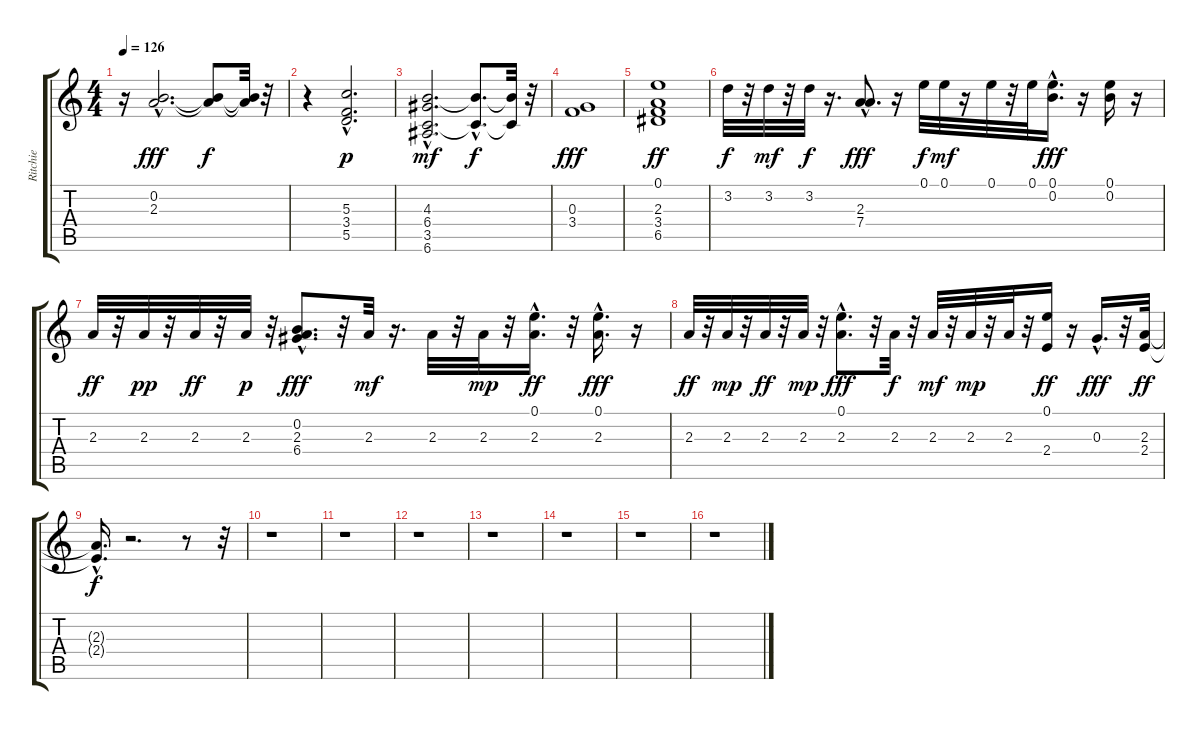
\track ("Ritchie" "Ritchie") {instrument overdrivenguitar}
\staff {score tabs}
\tuning (E4 B3 G3 D3 A2 E2) {hide}
\ts (4 4)
\tempo 126
\clef g2
\ks c
r.16{dy ff} (0.2{hac} 2.3{hac}).2{d dy fff} (0.2{t} 2.3{t}).8{dy f} (0.2{t} 2.3{t}).32 r.32 |
r.4 (5.3 3.4{hac} 5.5).2{d dy p} |
(4.3{hac} 6.4 3.5{hac} 6.6).2{d dy mf} (4.3{hac t} 3.5{hac t}).8{d dy f} (4.3{t} 3.5{t}).32 r.32 |
(0.3 3.4).1{dy fff} |
(0.1 2.3 3.4 6.5).1{dy ff} |
3.2.32{dy f} r.32 3.2.32{dy mf} r.32 3.2.32{dy f} r.16{d} (2.3{hac} 7.4{hac}).8{d dy fff} r.16 0.1.32{dy f} 0.1.32{dy mf} r.16 0.1.32 r.32 0.1.32 (0.1{hac} 0.2{hac}).16{d dy fff} r.16 (0.1 0.2).16 r.16 |
2.3.32{dy ff} r.32 2.3.32{dy pp} r.32 2.3.32{dy ff} r.32 2.3.32{dy p} r.32 (0.2{hac} 2.3{hac} 6.4).8{d dy fff} r.32 2.3.32{dy mf} r.16{d} 2.3.32 r.32 2.3.32{dy mp} r.32 (0.1{hac} 2.3{hac}).16{d dy ff} r.32 (0.1 2.3{hac}).16{d dy fff} r.16 |
2.3.32{dy ff} r.32 2.3.32{dy mp} r.32 2.3.32{dy ff} r.32 2.3.32{dy mp} r.32 (0.1{hac} 2.3{hac}).8{d dy fff} r.32 2.3.32{dy f} r.32 2.3.32{dy mf} r.32 2.3.32{dy mp} r.32 2.3.32 r.32 (0.1 2.4).16{dy ff} r.16 0.3{hac}.16{d dy fff} r.32 (2.3 2.4).32{dy ff} |
(2.3{hac t} 2.4{hac t}).16{d dy f} r.2{d} r.8 r.32 |
r.1 |
r.1 |
r.1 |
r.1 |
r.1 |
r.1 |
r.1
